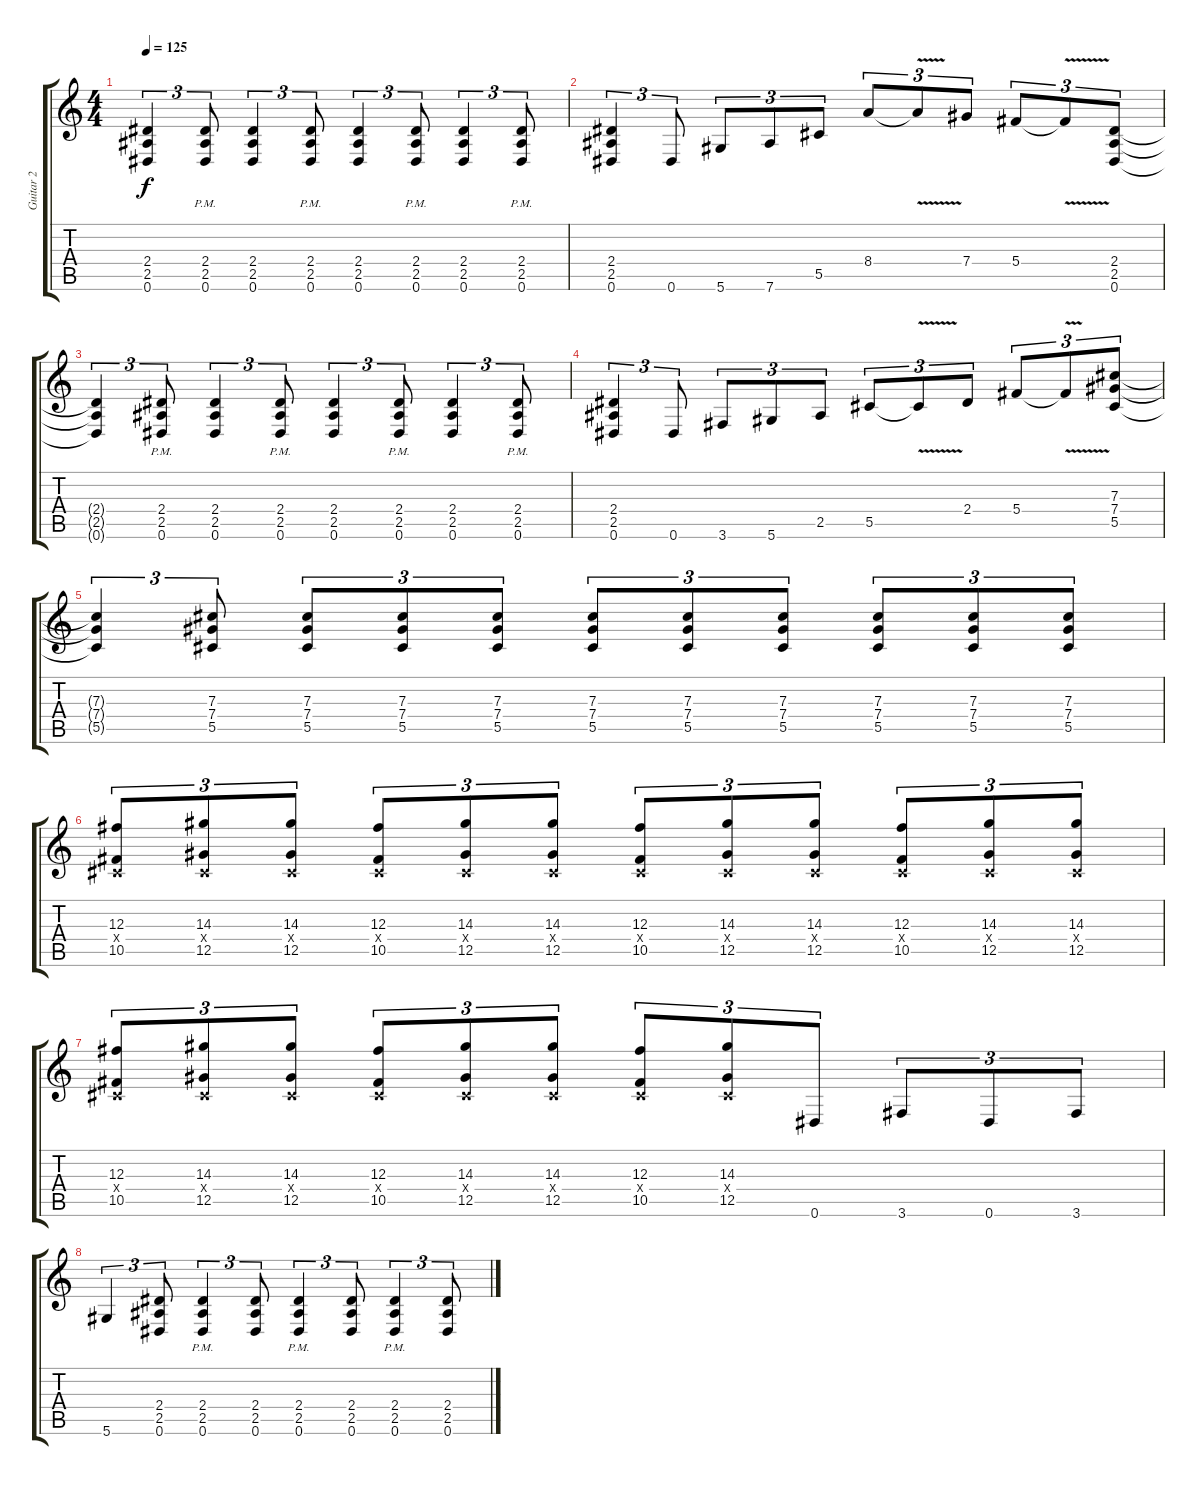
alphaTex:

\track ("Guitar 2" "Guitar 2") {instrument distortionguitar}
\staff {score tabs}
\tuning (Eb4 Bb3 Gb3 Db3 Ab2 Eb2) {hide}
\ts (4 4)
\tempo 125
\clef g2
\ks c
(2.4{t} 2.5{t} 0.6{t}).4{tu (3 2) dy f} (2.4{pm} 2.5{pm} 0.6{pm}).8{tu (3 2)} (2.4 2.5 0.6).4{tu (3 2)} (2.4{pm} 2.5{pm} 0.6{pm}).8{tu (3 2)} (2.4 2.5 0.6).4{tu (3 2)} (2.4{pm} 2.5{pm} 0.6{pm}).8{tu (3 2)} (2.4 2.5 0.6).4{tu (3 2)} (2.4{pm} 2.5{pm} 0.6{pm}).8{tu (3 2)} |
(2.4 2.5 0.6).4{tu (3 2)} 0.6.8{tu (3 2)} 5.6.8{tu (3 2)} 7.6.8{tu (3 2)} 5.5.8{tu (3 2)} 8.4.8{tu (3 2)} 8.4{v t}.8{tu (3 2)} 7.4.8{tu (3 2)} 5.4.8{tu (3 2)} 5.4{v t}.8{tu (3 2)} (2.4 2.5 0.6).8{tu (3 2)} |
(2.4{t} 2.5{t} 0.6{t}).4{tu (3 2)} (2.4{pm} 2.5{pm} 0.6).8{tu (3 2)} (2.4 2.5 0.6).4{tu (3 2)} (2.4{pm} 2.5{pm} 0.6{pm}).8{tu (3 2)} (2.4 2.5 0.6).4{tu (3 2)} (2.4{pm} 2.5{pm} 0.6{pm}).8{tu (3 2)} (2.4 2.5 0.6).4{tu (3 2)} (2.4{pm} 2.5{pm} 0.6).8{tu (3 2)} |
(2.4 2.5 0.6).4{tu (3 2)} 0.6.8{tu (3 2)} 3.6.8{tu (3 2)} 5.6.8{tu (3 2)} 2.5.8{tu (3 2)} 5.5.8{tu (3 2)} 5.5{v t}.8{tu (3 2)} 2.4.8{tu (3 2)} 5.4.8{tu (3 2)} 5.4{v t}.8{tu (3 2)} (7.3 7.4 5.5).8{tu (3 2)} |
(7.3{t} 7.4{t} 5.5{t}).4{tu (3 2)} (7.3 7.4 5.5).8{tu (3 2)} (7.3 7.4 5.5).8{tu (3 2)} (7.3 7.4 5.5).8{tu (3 2)} (7.3 7.4 5.5).8{tu (3 2)} (7.3 7.4 5.5).8{tu (3 2)} (7.3 7.4 5.5).8{tu (3 2)} (7.3 7.4 5.5).8{tu (3 2)} (7.3 7.4 5.5).8{tu (3 2)} (7.3 7.4 5.5).8{tu (3 2)} (7.3 7.4 5.5).8{tu (3 2)} |
(12.3 0.4{x} 10.5).8{tu (3 2)} (14.3 0.4{x} 12.5).8{tu (3 2)} (14.3 0.4{x} 12.5).8{tu (3 2)} (12.3 0.4{x} 10.5).8{tu (3 2)} (14.3 0.4{x} 12.5).8{tu (3 2)} (14.3 0.4{x} 12.5).8{tu (3 2)} (12.3 0.4{x} 10.5).8{tu (3 2)} (14.3 0.4{x} 12.5).8{tu (3 2)} (14.3 0.4{x} 12.5).8{tu (3 2)} (12.3 0.4{x} 10.5).8{tu (3 2)} (14.3 0.4{x} 12.5).8{tu (3 2)} (14.3 0.4{x} 12.5).8{tu (3 2)} |
(12.3 0.4{x} 10.5).8{tu (3 2)} (14.3 0.4{x} 12.5).8{tu (3 2)} (14.3 0.4{x} 12.5).8{tu (3 2)} (12.3 0.4{x} 10.5).8{tu (3 2)} (14.3 0.4{x} 12.5).8{tu (3 2)} (14.3 0.4{x} 12.5).8{tu (3 2)} (12.3 0.4{x} 10.5).8{tu (3 2)} (14.3 0.4{x} 12.5).8{tu (3 2)} 0.6.8{tu (3 2)} 3.6.8{tu (3 2)} 0.6.8{tu (3 2)} 3.6.8{tu (3 2)} |
5.6.4{tu (3 2)} (2.4 2.5 0.6).8{tu (3 2)} (2.4{pm} 2.5{pm} 0.6{pm}).4{tu (3 2)} (2.4 2.5 0.6).8{tu (3 2)} (2.4{pm} 2.5{pm} 0.6{pm}).4{tu (3 2)} (2.4 2.5 0.6).8{tu (3 2)} (2.4{pm} 2.5{pm} 0.6{pm}).4{tu (3 2)} (2.4 2.5 0.6).8{tu (3 2)}
